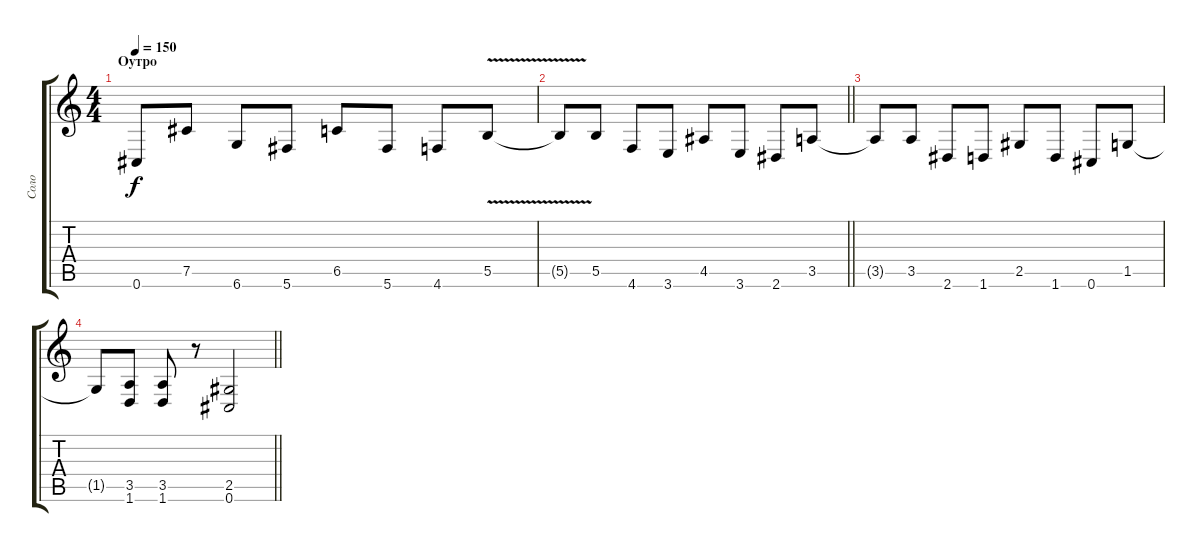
\track ("Соло" "Соло") {instrument distortionguitar}
\staff {score tabs}
\tuning (Db4 Ab3 E3 B2 Gb2 Db2) {hide}
\ts (4 4)
\section ("" "Оутро")
\tempo 150
\clef g2
\ks c
0.6{t}.8{dy f} 7.5.8 6.6.8 5.6.8 6.5.8 5.6.8 4.6.8 5.5{v}.8 |
\barLineRight lightlight
5.5{t}.8 5.5.8 4.6.8 3.6.8 4.5.8 3.6.8 2.6.8 3.5.8 |
3.5{t}.8 3.5.8 2.6.8 1.6.8 2.5.8 1.6.8 0.6.8 1.5.8 |
\barLineRight lightlight
1.5{t}.8 (3.5 1.6).8 (3.5 1.6).8 r.8 (2.5 0.6).2
